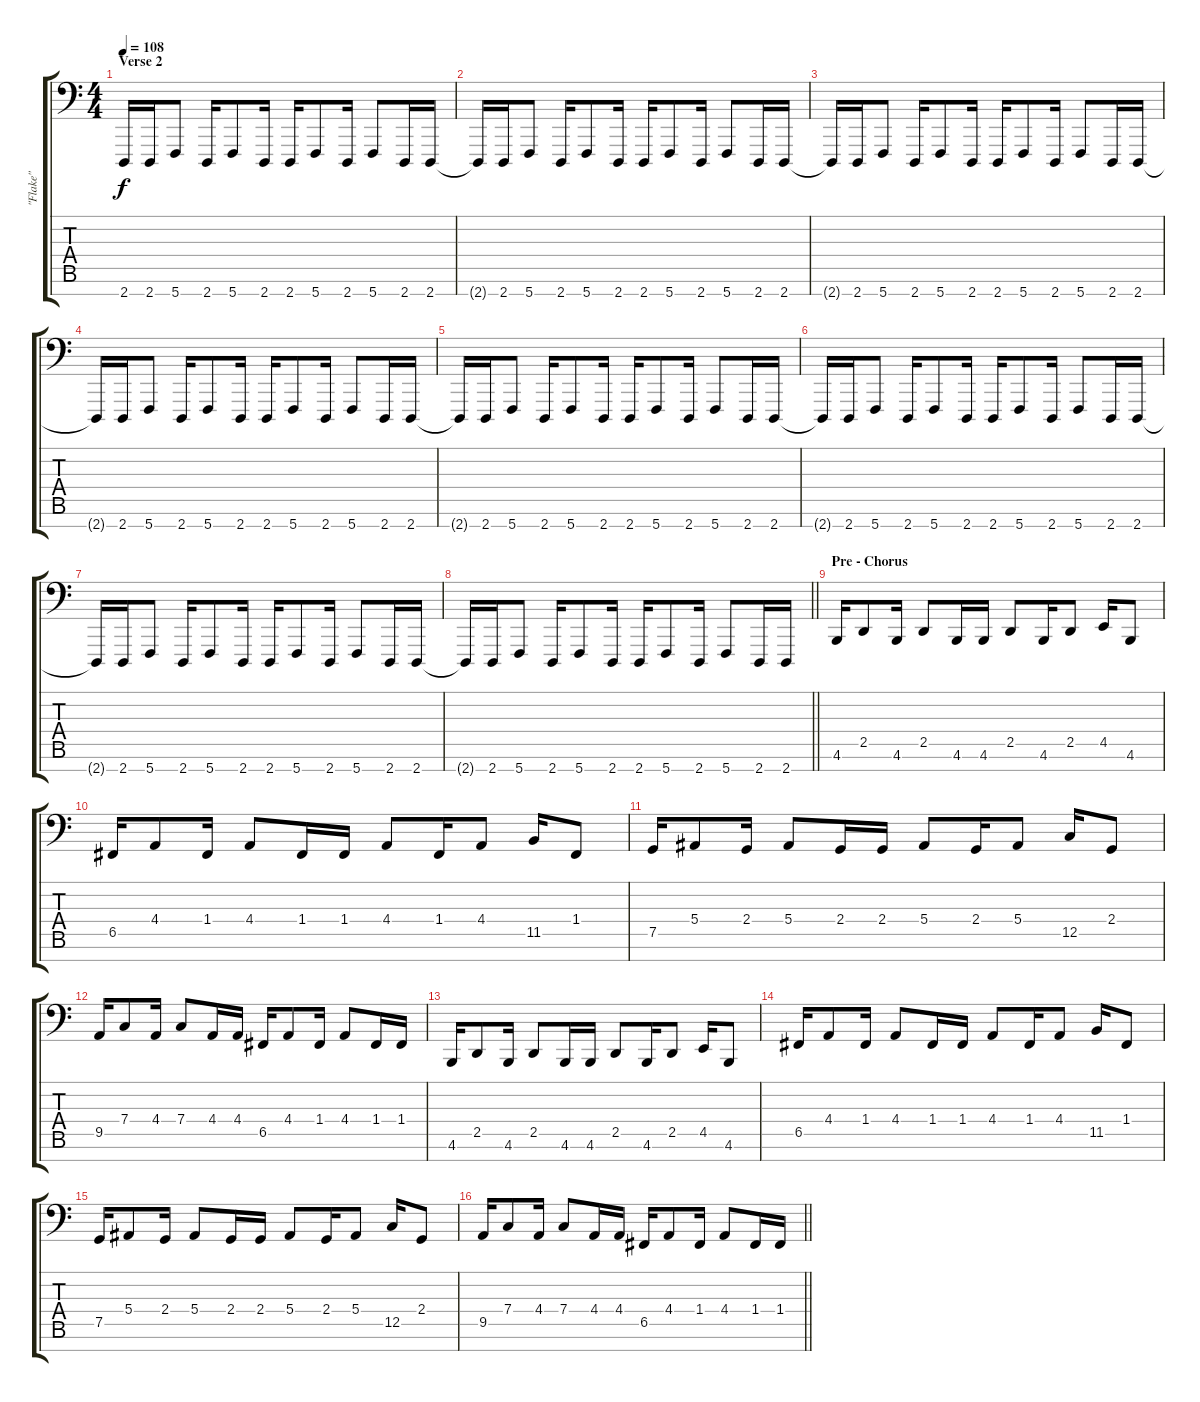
\track ("\"Flake\"" "\"Flake\"") {instrument lead8bassandlead}
\staff {score tabs}
\tuning (C5 D4 A3 F2 C2 G1 C1) {hide}
\ts (4 4)
\section ("" "Verse 2")
\tempo 108
\clef f4
\ks c
2.7.16{dy f} 2.7.16 5.7.8 2.7.16 5.7.8 2.7.16 2.7.16 5.7.8 2.7.16 5.7.8 2.7.16 2.7.16 |
2.7{t}.16 2.7.16 5.7.8 2.7.16 5.7.8 2.7.16 2.7.16 5.7.8 2.7.16 5.7.8 2.7.16 2.7.16 |
2.7{t}.16 2.7.16 5.7.8 2.7.16 5.7.8 2.7.16 2.7.16 5.7.8 2.7.16 5.7.8 2.7.16 2.7.16 |
2.7{t}.16 2.7.16 5.7.8 2.7.16 5.7.8 2.7.16 2.7.16 5.7.8 2.7.16 5.7.8 2.7.16 2.7.16 |
2.7{t}.16 2.7.16 5.7.8 2.7.16 5.7.8 2.7.16 2.7.16 5.7.8 2.7.16 5.7.8 2.7.16 2.7.16 |
2.7{t}.16 2.7.16 5.7.8 2.7.16 5.7.8 2.7.16 2.7.16 5.7.8 2.7.16 5.7.8 2.7.16 2.7.16 |
2.7{t}.16 2.7.16 5.7.8 2.7.16 5.7.8 2.7.16 2.7.16 5.7.8 2.7.16 5.7.8 2.7.16 2.7.16 |
\barLineRight lightlight
2.7{t}.16 2.7.16 5.7.8 2.7.16 5.7.8 2.7.16 2.7.16 5.7.8 2.7.16 5.7.8 2.7.16 2.7.16 |
\section ("" "Pre - Chorus")
4.6.16 2.5.8 4.6.16 2.5.8 4.6.16 4.6.16 2.5.8 4.6.16 2.5.8 4.5.16 4.6.8 |
6.5.16 4.4.8 1.4.16 4.4.8 1.4.16 1.4.16 4.4.8 1.4.16 4.4.8 11.5.16 1.4.8 |
7.5.16 5.4.8 2.4.16 5.4.8 2.4.16 2.4.16 5.4.8 2.4.16 5.4.8 12.5.16 2.4.8 |
9.5.16 7.4.8 4.4.16 7.4.8 4.4.16 4.4.16 6.5.16 4.4.8 1.4.16 4.4.8 1.4.16 1.4.16 |
4.6.16 2.5.8 4.6.16 2.5.8 4.6.16 4.6.16 2.5.8 4.6.16 2.5.8 4.5.16 4.6.8 |
6.5.16 4.4.8 1.4.16 4.4.8 1.4.16 1.4.16 4.4.8 1.4.16 4.4.8 11.5.16 1.4.8 |
7.5.16 5.4.8 2.4.16 5.4.8 2.4.16 2.4.16 5.4.8 2.4.16 5.4.8 12.5.16 2.4.8 |
\barLineRight lightlight
9.5.16 7.4.8 4.4.16 7.4.8 4.4.16 4.4.16 6.5.16 4.4.8 1.4.16 4.4.8 1.4.16 1.4.16
